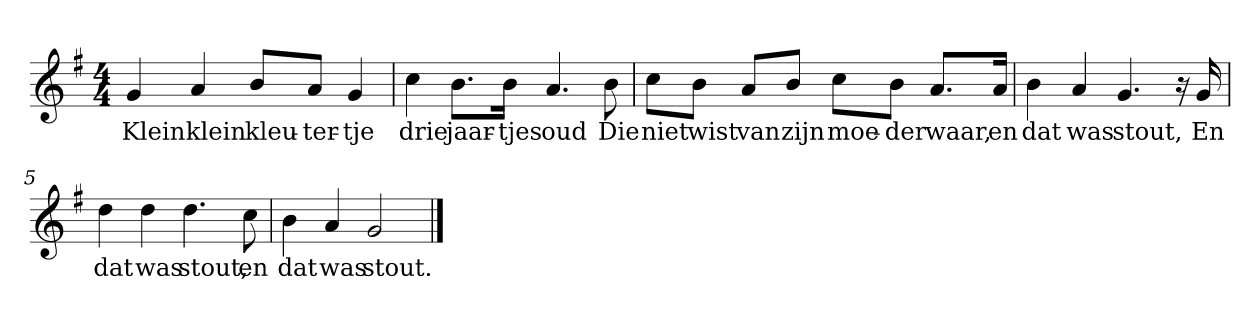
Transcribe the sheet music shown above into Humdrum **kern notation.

**kern	**text
*part1	*part1
*staff1	*staff1
*clefG2	*
*k[f#]	*
*G:	*
*M4/4	*
*MM120	*
=1	=1
4g	Klein
4a	klein
8b/L	kleu-
8a/J	-ter-
4g	-tje
=2	=2
4cc	drie
8.b\L	jaar-
16b\Jk	-tjes
4.a	oud
8b	Die
=3	=3
8cc\L	niet
8b\J	wist
8a/L	van
8b/J	zijn
8cc\L	moe-
8b\J	-der
8.a/L	waar,
16a/Jk	en
=4	=4
4b	dat
4a	was
4.g	stout,
16r	.
16g	En
=5	=5
4dd	dat
4dd	was
4.dd	stout,
8cc	en
=6	=6
4b	dat
4a	was
2g	stout.
==	==
*-	*-
